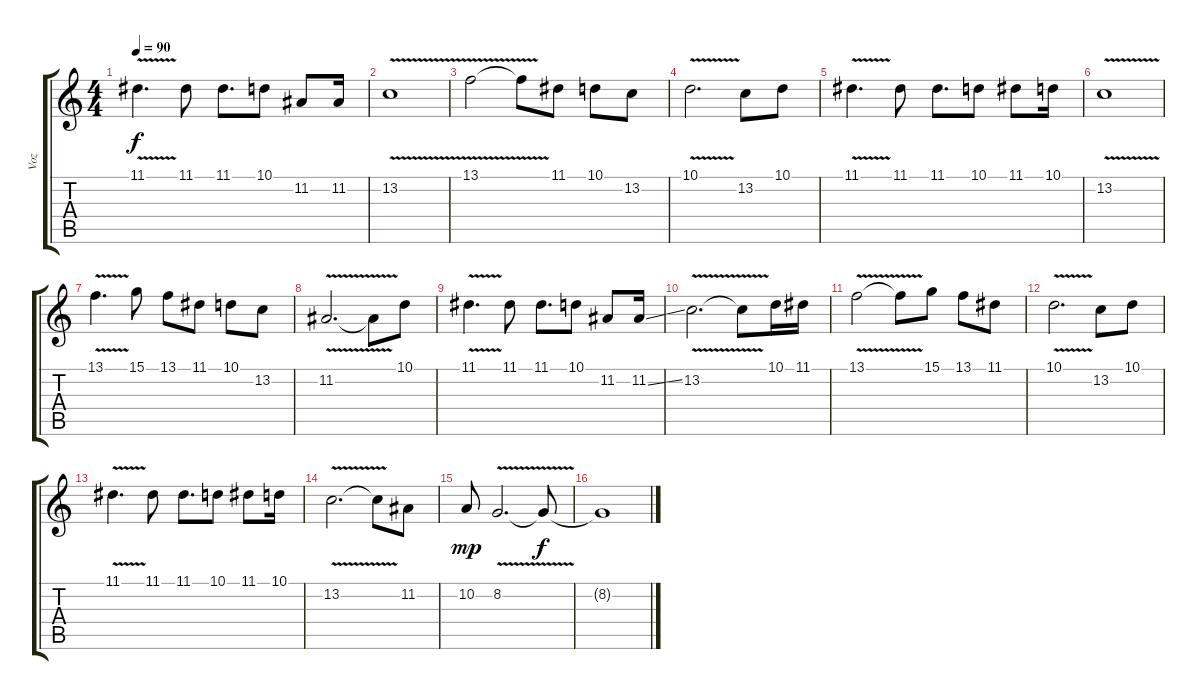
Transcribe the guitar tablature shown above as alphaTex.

\track ("Voz" "Voz") {instrument clarinet}
\staff {score tabs}
\tuning (E4 B3 G3 D3 A2 E2) {hide}
\ts (4 4)
\tempo 90
\clef g2
\ks c
11.1{v}.4{d dy f} 11.1.8 11.1.8{d} 10.1.8 11.2.8 11.2.16 |
13.2{v}.1 |
13.1{v}.2 13.1{t}.8 11.1.8 10.1.8 13.2.8 |
10.1{v}.2{d} 13.2.8 10.1.8 |
11.1{v}.4{d} 11.1.8 11.1.8{d} 10.1.8 11.1.8 10.1.16 |
13.2{v}.1 |
13.1{v}.4{d} 15.1.8 13.1.8 11.1.8 10.1.8 13.2.8 |
11.2{v}.2{d} 11.2{t}.8 10.1.8 |
11.1{v}.4{d} 11.1.8 11.1.8{d} 10.1.8 11.2.8 11.2{ss}.16 |
13.2{v}.2{d} 13.2{t}.8 10.1.16 11.1.16 |
13.1{v}.2 13.1{t}.8 15.1.8 13.1.8 11.1.8 |
10.1{v}.2{d} 13.2.8 10.1.8 |
11.1{v}.4{d} 11.1.8 11.1.8{d} 10.1.8 11.1.8 10.1.16 |
13.2{v}.2{d} 13.2{t}.8 11.2.8 |
10.2.8{dy mp} 8.2{v}.2{d} 8.2{t}.8{dy f} |
8.2{t}.1
